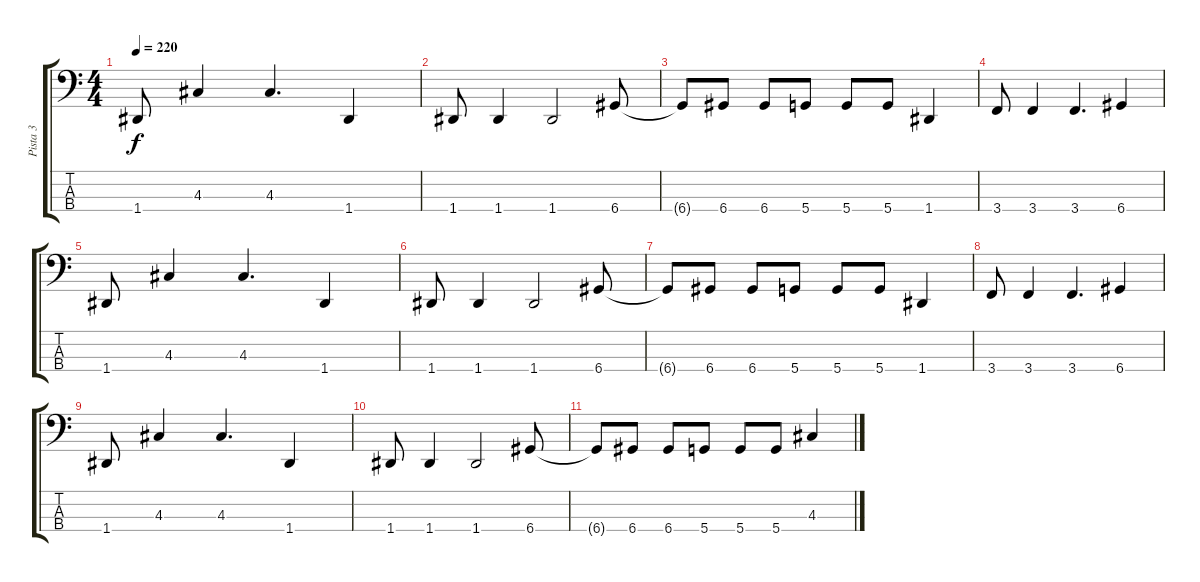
\track ("Pista 3" "Pista 3") {instrument electricbassfinger}
\staff {score tabs}
\tuning (G2 D2 A1 D1) {hide}
\ts (4 4)
\tempo 220
\clef f4
\ks c
1.4.8{dy f} 4.3.4 4.3.4{d} 1.4.4 |
1.4.8 1.4.4 1.4.2 6.4.8 |
6.4{t}.8 6.4.8 6.4.8 5.4.8 5.4.8 5.4.8 1.4.4 |
3.4.8 3.4.4 3.4.4{d} 6.4.4 |
1.4.8 4.3.4 4.3.4{d} 1.4.4 |
1.4.8 1.4.4 1.4.2 6.4.8 |
6.4{t}.8 6.4.8 6.4.8 5.4.8 5.4.8 5.4.8 1.4.4 |
3.4.8 3.4.4 3.4.4{d} 6.4.4 |
1.4.8 4.3.4 4.3.4{d} 1.4.4 |
1.4.8 1.4.4 1.4.2 6.4.8 |
6.4{t}.8 6.4.8 6.4.8 5.4.8 5.4.8 5.4.8 4.3.4
